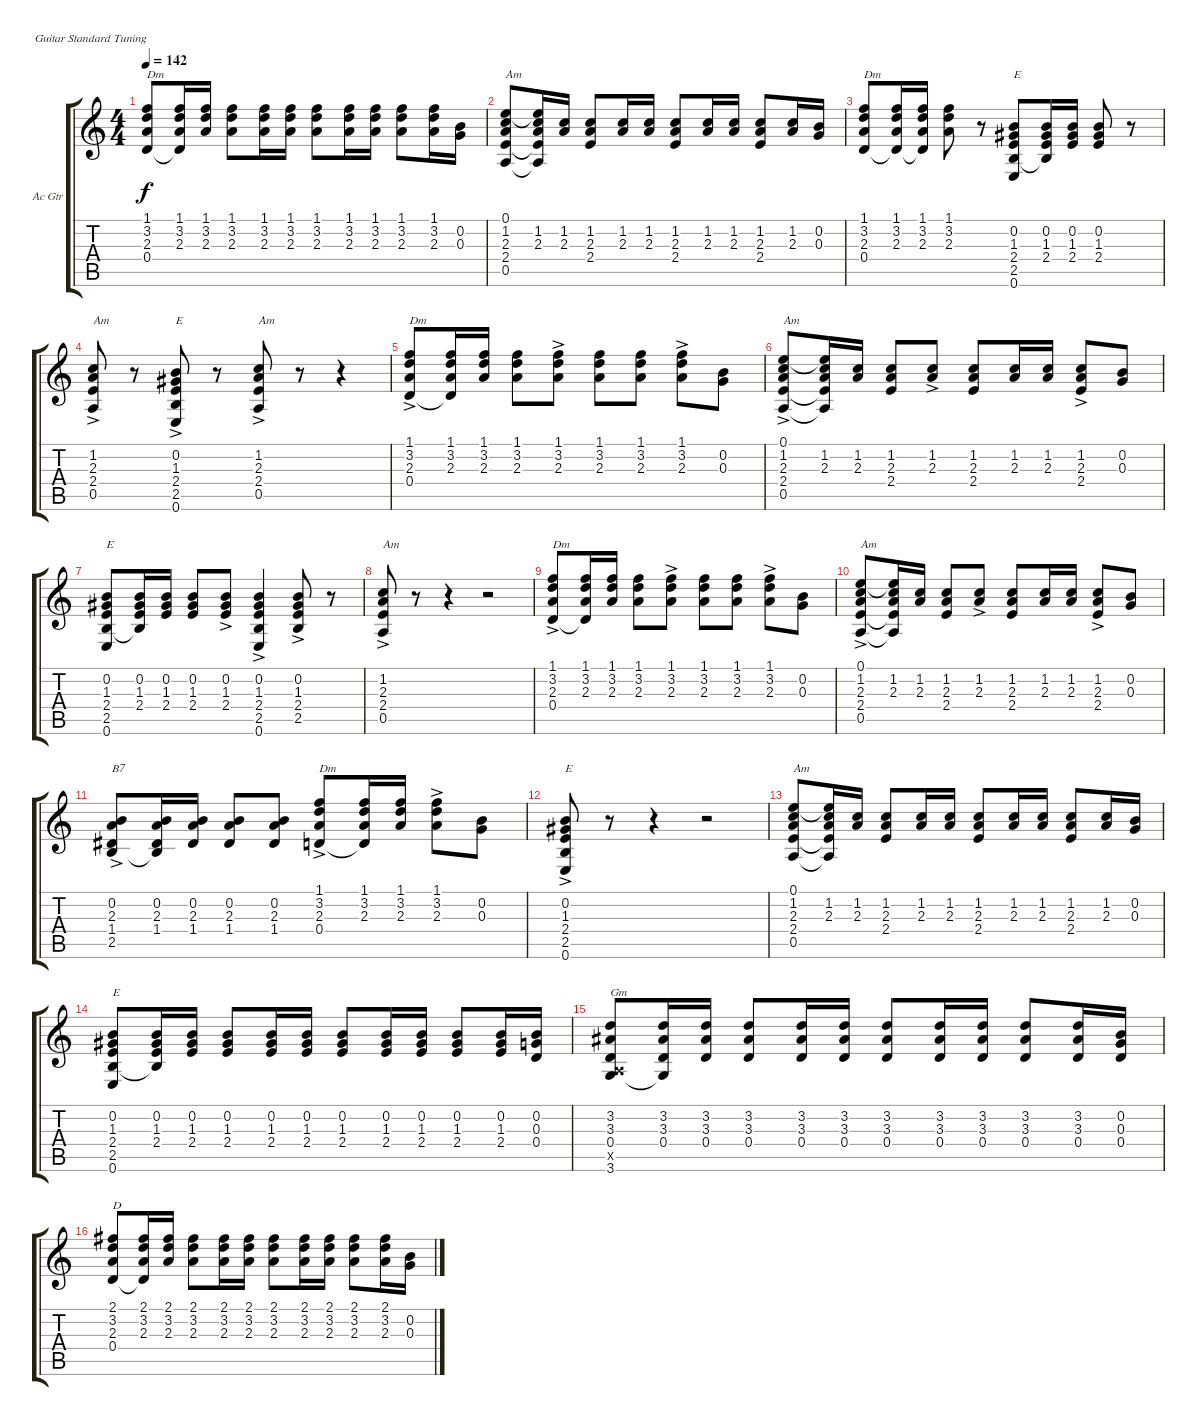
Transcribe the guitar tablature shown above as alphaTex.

\defaultSystemsLayout 4
\bracketExtendMode groupsimilarinstruments
\firstSystemTrackNameOrientation horizontal
\otherSystemsTrackNameOrientation horizontal
\track ("Acoustic Guitar" "Ac Gtr") {instrument acousticguitarsteel}
\staff {score tabs}
\tuning (E4 B3 G3 D3 A2 E2)
\ts (4 4)
\tempo 142
\clef g2
\scale
0.333333
\ks c
(0.4 2.3 3.2 1.1).8{txt "Dm" dy f} (3.2 2.3 1.1 0.4{t}).16 (3.2 2.3 1.1).16 (2.3 3.2 1.1).8 (1.1 3.2 2.3).16 (1.1 3.2 2.3).16 (2.3 3.2 1.1).8 (1.1 3.2 2.3).16 (1.1 3.2 2.3).16 (2.3 3.2 1.1).8 (1.1 3.2 2.3).16 (0.2 0.3).16 |
\scale
0.333333 (0.5 2.4 2.3 1.2 0.1).8{txt "Am"} (1.2 2.3 2.4{t} 0.1{t} 0.5{t}).16 (1.2 2.3).16 (2.4 2.3 1.2).8 (1.2 2.3).16 (1.2 2.3).16 (2.4 2.3 1.2).8 (1.2 2.3).16 (1.2 2.3).16 (2.4 2.3 1.2).8 (1.2 2.3).16 (0.2 0.3).16 |
\scale
0.333333 (2.3 3.2 1.1 0.4).8{txt "Dm"} (1.1 3.2 2.3 0.4{t}).16 (1.1 3.2 2.3 0.4{t}).16 (2.3 3.2 1.1).8 r.8 (0.6 2.5 2.4 1.3 0.2).8{txt "E"} (0.2 1.3 2.4 2.5{t}).16 (0.2 1.3 2.4).16 (2.4 1.3 0.2).8 r.8 |
\scale
0.333333 (0.5{ac} 2.4{ac} 2.3{ac} 1.2{ac}).8{txt "Am"} r.8 (0.6{ac} 2.5{ac} 2.4{ac} 1.3{ac} 0.2{ac}).8{txt "E"} r.8 (0.5{ac} 2.4{ac} 2.3{ac} 1.2{ac}).8{txt "Am"} r.8 r.4 |
\scale
0.333333 (0.4{ac} 2.3{ac} 3.2{ac} 1.1{ac}).8{txt "Dm"} (3.2 2.3 1.1 0.4{t}).16 (3.2 2.3 1.1).16 (2.3 3.2 1.1).8 (1.1{ac} 3.2 2.3).8 (2.3 3.2 1.1).8 (1.1 3.2 2.3).8 (2.3{ac} 3.2{ac} 1.1{ac}).8 (0.2 0.3).8 |
\scale
0.333333 (0.5{ac} 2.4{ac} 2.3{ac} 1.2{ac} 0.1{ac}).8{txt "Am"} (1.2 2.3 2.4{t} 0.1{t} 0.5{t}).16 (1.2 2.3).16 (2.4 2.3 1.2).8 (1.2{ac} 2.3{ac}).8 (2.4 2.3 1.2).8 (1.2 2.3).16 (1.2 2.3).16 (2.4{ac} 2.3{ac} 1.2{ac}).8 (0.2 0.3).8 |
\scale
0.333333 (0.6 2.5 2.4 1.3 0.2).8{txt "E"} (0.2 1.3 2.4 2.5{t}).16 (0.2 1.3 2.4).16 (2.4 1.3 0.2).8 (0.2{ac} 1.3{ac} 2.4{ac}).8 (0.6{ac} 2.5{ac} 2.4{ac} 1.3{ac} 0.2{ac}).4 (0.2{ac} 1.3{ac} 2.4{ac} 2.5{ac}).8 r.8 |
\scale
0.333333 (0.5{ac} 2.4{ac} 2.3{ac} 1.2{ac}).8{txt "Am"} r.8 r.4 r.2 |
\scale
0.333333 (0.4{ac} 2.3{ac} 3.2{ac} 1.1{ac}).8{txt "Dm"} (3.2 2.3 1.1 0.4{t}).16 (3.2 2.3 1.1).16 (2.3 3.2 1.1).8 (1.1{ac} 3.2 2.3).8 (2.3 3.2 1.1).8 (1.1 3.2 2.3).8 (2.3{ac} 3.2{ac} 1.1{ac}).8 (0.2 0.3).8 |
\scale
0.333333 (0.5{ac} 2.4{ac} 2.3{ac} 1.2{ac} 0.1{ac}).8{txt "Am"} (1.2 2.3 2.4{t} 0.1{t} 0.5{t}).16 (1.2 2.3).16 (2.4 2.3 1.2).8 (1.2{ac} 2.3{ac}).8 (2.4 2.3 1.2).8 (1.2 2.3).16 (1.2 2.3).16 (2.4{ac} 2.3{ac} 1.2{ac}).8 (0.2 0.3).8 |
\scale
0.333333 (2.5{ac} 1.4{ac} 2.3{ac} 0.2{ac}).8{txt "B7"} (0.2 2.3 1.4 2.5{t}).16 (0.2 2.3 1.4).16 (1.4 2.3 0.2).8 (0.2 2.3 1.4).8 (0.4{ac} 2.3{ac} 3.2{ac} 1.1{ac}).8{txt "Dm"} (3.2 2.3 1.1 0.4{t}).16 (3.2 2.3 1.1).16 (2.3{ac} 3.2{ac} 1.1{ac}).8 (0.3 0.2).8 |
\scale
0.333333 (0.6{ac} 2.5{ac} 2.4{ac} 1.3{ac} 0.2{ac}).8{txt "E"} r.8 r.4 r.2 |
\scale
0.333333 (0.5 2.4 2.3 1.2 0.1).8{txt "Am"} (1.2 2.3 2.4{t} 0.1{t} 0.5{t}).16 (1.2 2.3).16 (2.4 2.3 1.2).8 (1.2 2.3).16 (1.2 2.3).16 (2.4 2.3 1.2).8 (1.2 2.3).16 (1.2 2.3).16 (2.4 2.3 1.2).8 (1.2 2.3).16 (0.2 0.3).16 |
\scale
0.333333 (0.6 2.5 2.4 1.3 0.2).8{txt "E"} (0.2 1.3 2.4 2.5{t}).16 (0.2 1.3 2.4).16 (2.4 1.3 0.2).8 (0.2 1.3 2.4).16 (0.2 1.3 2.4).16 (2.4 1.3 0.2).8 (0.2 1.3 2.4).16 (0.2 1.3 2.4).16 (2.4 1.3 0.2).8 (0.2 1.3 2.4).16 (0.2 0.3 0.4).16 |
\scale
0.333333 (3.6 0.5{x} 0.4 3.3 3.2).8{txt "Gm"} (3.2 3.3 0.4 3.6{t}).16 (3.2 3.3 0.4).16 (0.4 3.3 3.2).8 (3.2 3.3 0.4).16 (3.2 3.3 0.4).16 (0.4 3.3 3.2).8 (3.2 3.3 0.4).16 (3.2 3.3 0.4).16 (0.4 3.3 3.2).8 (3.2 3.3 0.4).16 (0.2 0.3 0.4).16 |
\scale
0.333333 (0.4 2.3 3.2 2.1).8{txt "D"} (3.2 2.3 2.1 0.4{t}).16 (3.2 2.3 2.1).16 (2.3 3.2 2.1).8 (2.1 3.2 2.3).16 (2.1 3.2 2.3).16 (2.3 3.2 2.1).8 (2.1 3.2 2.3).16 (2.1 3.2 2.3).16 (2.3 3.2 2.1).8 (2.1 3.2 2.3).16 (0.2 0.3).16
